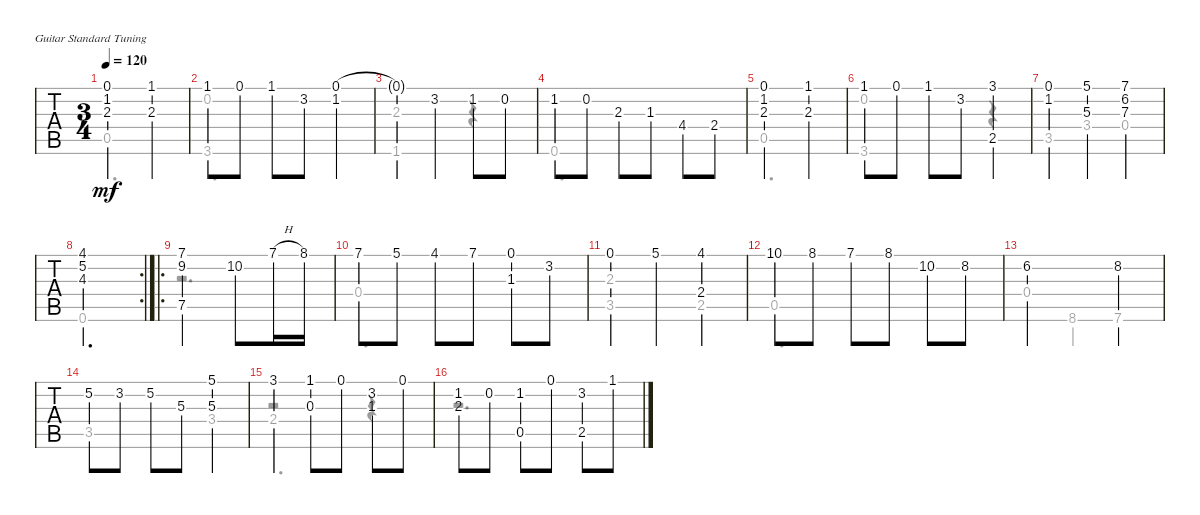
\defaultSystemsLayout 4
\bracketExtendMode groupsimilarinstruments
\singleTrackTrackNamePolicy hidden
\multiTrackTrackNamePolicy hidden
\firstSystemTrackNameOrientation horizontal
\otherSystemsTrackNameOrientation horizontal
\track ("Steel Guitar" "S-Gt") {instrument acousticguitarsteel}
\staff {tabs}
\tuning (E4 B3 G3 D3 A2 E2)
\voice
\ts (3 4)
\tempo 120
\clef g2
\ks c
(0.1 1.2{lf 2} 2.3{lf 3}).2{dy mf instrument acousticguitarsteel} (1.1{lf 2 rf 4} 2.3).4 |
1.1{rf 4}.8 0.1{rf 3}.8 1.1{lf 2 rf 2}.8 3.2{lf 5 rf 3}.8 (0.1{rf 4} 1.2).4 |
0.1{t}.4 3.2{lf 5 rf 3}.4 1.2{lf 2 rf 2}.8 0.2{rf 3}.8 |
1.2{lf 2 rf 4}.8 0.2{rf 3}.8 2.3{lf 3 rf 2}.8 1.3{lf 2 rf 3}.8 4.4{lf 5 rf 2}.8 2.4{lf 3 rf 3}.8 |
\scale
0.204545 (1.2{lf 2} 0.1 2.3{lf 3}).2 (1.1{lf 2} 2.3).4 |
\scale
0.205882 1.1{lf 2}.8 0.1.8 1.1{lf 2}.8 3.2{lf 4}.8 (3.1{lf 5} 2.5).4 |
\scale
0.202212 (0.1 1.2{lf 2}).4 (5.1{lf 5} 5.3{lf 4}).4 (7.3{lf 4} 6.2{lf 3} 7.1{lf 5}).4 |
\rc 2
\scale
0.132945 (4.1 5.2{lf 3} 4.3).2{d} |
\ro
\scale
0.254926 (7.1{lf 5} 9.2{lf 3} 7.5).2 10.2.8 7.1{h lf 4 rf 2}.16 8.1{lf 5}.16 |
7.1{lf 5 rf 4}.8 5.1{lf 3}.8 4.1{lf 2}.8 7.1{lf 5}.8 (1.3 0.1).8 3.2.8 |
0.1.4 5.1{lf 5}.4 (4.1{lf 5} 2.4).4 |
10.1{lf 5}.8 8.1{lf 3 rf 3}.8 7.1{lf 2 rf 2}.8 8.1{rf 3}.8 10.2.8 8.2{lf 5 rf 3}.8 |
6.2{lf 2}.2 8.2{lf 5}.4 |
5.2{lf 2}.8 3.2{lf 5}.8 5.2.8 5.3.8 (5.1{lf 5} 5.3).4 |
3.1{lf 5}.4 (1.1{lf 2} 0.3).8 0.1.8 (3.2{lf 5} 1.3).8 0.1.8 |
(1.2{lf 2} 2.3).8 0.2.8 (1.2{lf 2} 0.5).8 0.1.8 (3.2 2.5).8 1.1{lf 2}.8
\voice
\clef g2
\ottava regular
\simile none
\ks c
0.5.2{d dy mf} |
(3.6 0.2).2{d} |
(1.6{lf 2} 2.3{lf 3}).2 r.4 |
0.6.2{d} |
\scale
0.204545 0.5.2{d} |
\scale
0.205882 (3.6 0.2).2 r.4 |
\scale
0.202212 3.5{lf 4}.4 3.4{lf 2}.4 0.4.4 |
\scale
0.132945 0.6.2{d} |
\scale
0.254926 r.2{d} |
0.4.2{d} |
(3.5{lf 4} 2.3{lf 3}).2 2.5{lf 2}.4 |
0.5.2{d} |
0.4.4 8.6{lf 4}.4 7.6{lf 2}.4 |
3.5{lf 4}.2 3.4{lf 3}.4 |
2.4{lf 3}.2{d} |
r.2{d}
\voice
\clef g2
\ottava regular
\simile none
\ks c
|
|
|
|
\scale
0.204545 |
\scale
0.205882 |
\scale
0.202212 |
\scale
0.132945 |
\scale
0.254926 |
|
|
|
|
|
r.2 r.4 |
